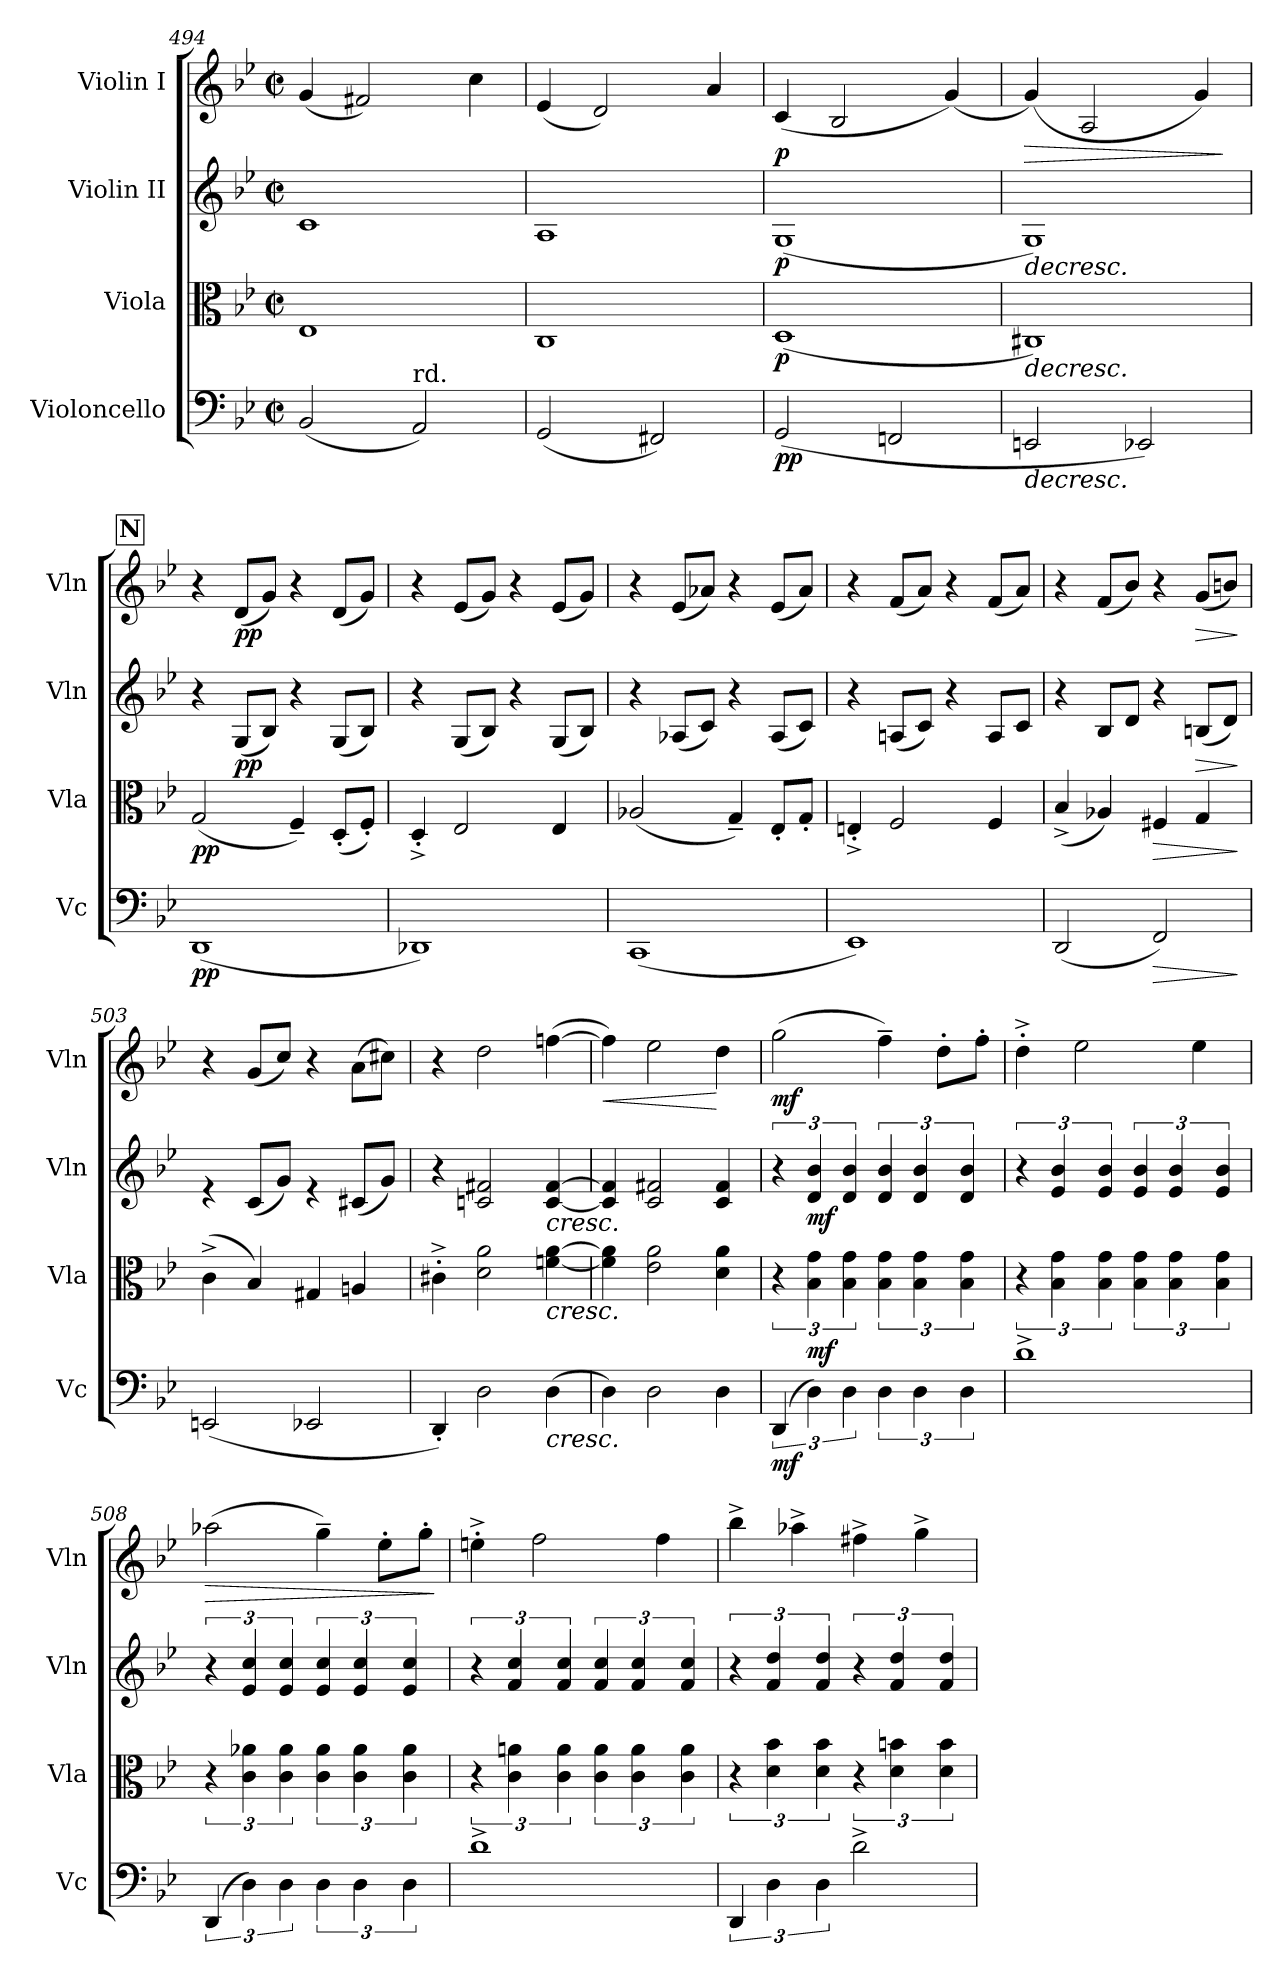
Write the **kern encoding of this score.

**kern	**dynam	**kern	**dynam	**kern	**dynam	**kern	**dynam
*part4	*part4	*part3	*part3	*part2	*part2	*part1	*part1
*staff4	*staff4	*staff3	*staff3	*staff2	*staff2	*staff1	*staff1
*I"Violoncello	*	*I"Viola	*	*I"Violin II	*	*I"Violin I	*
*I'Vc	*	*I'Vla	*	*I'Vln	*	*I'Vln	*
*clefF4	*	*clefC3	*	*clefG2	*	*clefG2	*
*k[b-e-]	*	*k[b-e-]	*	*k[b-e-]	*	*k[b-e-]	*
*M2/2	*	*M2/2	*	*M2/2	*	*M2/2	*
*met(c|)	*	*met(c|)	*	*met(c|)	*	*met(c|)	*
=494	=494	=494	=494	=494	=494	=494	=494
(<2BB-/	.	1E-	.	1c	.	(<4g/	.
.	.	.	.	.	.	2f#X/)	.
!LO:TX:a:t=rd.	!	!	!	!	!	!	!
2AA/)	.	.	.	.	.	.	.
.	.	.	.	.	.	4cc\	.
=495	=495	=495	=495	=495	=495	=495	=495
(<2GG/	.	1C	.	1A	.	(<4e-/	.
.	.	.	.	.	.	2d/)	.
2FF#X/)	.	.	.	.	.	.	.
.	.	.	.	.	.	4a/	.
=496	=496	=496	=496	=496	=496	=496	=496
!	!LO:DY:b	!	!	!	!	!	!
!	!LO:DY:n=1:b	!	!LO:DY:b	!	!LO:DY:b	!	!LO:DY:b
(>2GG/	p p	(<1D	p	(<1G	p	(<4c/	p
.	.	.	.	.	.	2B-/	.
2FFn/	.	.	.	.	.	.	.
.	.	.	.	.	.	(<4g/)	.
=497	=497	=497	=497	=497	=497	=497	=497
!	!LO:HP:b	!	!LO:HP:b	!	!LO:HP:b	!	!LO:HP:b
2EEn/	>	1C#X)	>	1G)	>	(<4g/)	>
.	.	.	.	.	.	2A/	.
2EE-X/)	.	.	.	.	.	.	.
.	.	.	.	.	.	4g/)	.
.	.	.	.	.	.	.	]
!!LO:LB:g=z
!!LO:REH:place=s1:a:B:fs=14:t=N
=498	=498	=498	=498	=498	=498	=498	=498
!	!LO:DY:b	!	!LO:DY:b	!	!	!	!
(<1DD	pp	(<2G/	pp	4r	.	4r	.
!	!	!	!	!	!LO:DY:b	!	!LO:DY:b
.	.	.	.	(<8G/L	pp	(<8d/L	pp
.	.	.	.	8B-/J)	.	8g/J)	.
.	.	4F~/)	.	4r	.	4r	.
.	.	(<8D'/L	.	(<8G/L	.	(<8d/L	.
.	.	8F'/J)	.	8B-/J)	.	8g/J)	.
=499	=499	=499	=499	=499	=499	=499	=499
1DD-X)	.	4D'^/	.	4r	.	4r	.
.	.	2E-/	.	(<8G/L	.	(<8e-/L	.
.	.	.	.	8B-/J)	.	8g/J)	.
.	.	.	.	4r	.	4r	.
.	.	4E-/	.	(<8G/L	.	(<8e-/L	.
.	.	.	.	8B-/J)	.	8g/J)	.
=500	=500	=500	=500	=500	=500	=500	=500
(<1CC	.	(<2A-X/	.	4r	.	4r	.
.	.	.	.	(<8A-X/L	.	(<8e-/L	.
.	.	.	.	8c/J)	.	8a-X/J)	.
.	.	4G~/)	.	4r	.	4r	.
.	.	8E-'/L	.	(<8A-/L	.	(<8e-/L	.
.	.	8G'/J	.	8c/J)	.	8a-/J)	.
=501	=501	=501	=501	=501	=501	=501	=501
1EE-)	.	4En'^/	.	4r	.	4r	.
.	.	2F/	.	(<8An/L	.	(<8f/L	.
.	.	.	.	8c/J)	.	8a/J)	.
.	.	.	.	4r	.	4r	.
.	.	4F/	.	8A/L	.	(<8f/L	.
.	.	.	.	8c/J	.	8a/J)	.
=502	=502	=502	=502	=502	=502	=502	=502
(<2DD/	.	(<4B-^/	.	4r	.	4r	.
.	.	4A-X/)	.	8B-/L	.	(<8f/L	.
.	.	.	.	8d/J	.	8b-/J)	.
!	!LO:HP:b	!	!LO:HP:b	!	!	!	!
2FF/)	>	4F#X/	>	4r	.	4r	.
!	!	!	!	!	!LO:HP:b	!	!LO:HP:b
.	.	4G/	.	(<8Bn/L	>	(<8g/L	>
.	.	.	.	8d/J)	.	8bn/J)	.
.	]	.	]	.	]	.	]
!!LO:LB:g=z
=503	=503	=503	=503	=503	=503	=503	=503
(<2EEn/	.	(>4c^\	.	4re	.	4r	.
.	.	4B-/)	.	(<8c/L	.	(<8g/L	.
.	.	.	.	8g/J)	.	8cc/J)	.
2EE-X/	.	4G#X/	.	4re	.	4r	.
.	.	4An/	.	(<8c#X/L	.	(>8a\L	.
.	.	.	.	8g/J)	.	8cc#X\J)	.
=504	=504	=504	=504	=504	=504	=504	=504
4DD'/)	.	4c#X'^\	.	4r	.	4r	.
2D\	.	2d\ 2a\	.	2cn/ 2f#X/	.	2dd\	.
!	!LO:HP:b	!	!LO:HP:b	!	!LO:HP:b	!	!
(>4D\	<	[4fn\ [4a\	<	[4c/ [4f#/	<	(<[4ffn\	.
=505	=505	=505	=505	=505	=505	=505	=505
!	!	!	!	!	!	!	!LO:HP:b
4D\)	.	4f\] 4a\]	.	4c/] 4f#/]	.	4ff\])	<
2D\	]	2e-\ 2a\	.	2c/ 2f#X/	.	2ee-\	.
4D\	.	4d\ 4a\	.	4c/ 4f#/	.	4dd\	[
.	.	.	]	.	]	.	.
=506	=506	=506	=506	=506	=506	=506	=506
!	!LO:DY:b	!	!	!	!	!	!LO:DY:b
(>6DD/	mf	6r	.	6r	.	(>2gg\	mf
!	!	!	!LO:DY:b	!	!LO:DY:b	!	!
6D\)	.	6B-\ 6g\	mf	6d/ 6b-/	mf	.	.
6D\	.	6B-\ 6g\	.	6d/ 6b-/	.	.	.
6D\	.	6B-\ 6g\	.	6d/ 6b-/	.	4ff~\)	.
6D\	.	6B-\ 6g\	.	6d/ 6b-/	.	.	.
.	.	.	.	.	.	8dd'\L	.
6D\	.	6B-\ 6g\	.	6d/ 6b-/	.	.	.
.	.	.	.	.	.	8ff'\J	.
=507	=507	=507	=507	=507	=507	=507	=507
1d^	.	6r	.	6r	.	4dd'^\	.
.	.	6B-\ 6g\	.	6e-/ 6b-/	.	.	.
.	.	.	.	.	.	2ee-\	.
.	.	6B-\ 6g\	.	6e-/ 6b-/	.	.	.
.	.	6B-\ 6g\	.	6e-/ 6b-/	.	.	.
.	.	6B-\ 6g\	.	6e-/ 6b-/	.	.	.
.	.	.	.	.	.	4ee-\	.
.	.	6B-\ 6g\	.	6e-/ 6b-/	.	.	.
=508	=508	=508	=508	=508	=508	=508	=508
!	!	!	!	!	!	!	!LO:HP:b
(>6DD/	.	6r	.	6r	.	(>2aa-X\	>
6D\)	.	6c\ 6a-X\	.	6e-/ 6cc/	.	.	.
6D\	.	6c\ 6a-\	.	6e-/ 6cc/	.	.	.
6D\	.	6c\ 6a-\	.	6e-/ 6cc/	.	4gg~\)	.
6D\	.	6c\ 6a-\	.	6e-/ 6cc/	.	.	.
.	.	.	.	.	.	8ee-'\L	.
6D\	.	6c\ 6a-\	.	6e-/ 6cc/	.	.	.
.	.	.	.	.	.	8gg'\J	.
.	[	.	[	.	[	.	]
!!LO:PB:g=z
=509	=509	=509	=509	=509	=509	=509	=509
1d^	.	6r	.	6r	.	4een'^\	.
.	.	6c\ 6an\	.	6f/ 6cc/	.	.	.
.	.	.	.	.	.	2ff\	.
.	.	6c\ 6a\	.	6f/ 6cc/	.	.	.
.	.	6c\ 6a\	.	6f/ 6cc/	.	.	.
.	.	6c\ 6a\	.	6f/ 6cc/	.	.	.
.	.	.	.	.	.	4ff\	.
.	.	6c\ 6a\	.	6f/ 6cc/	.	.	.
=510	=510	=510	=510	=510	=510	=510	=510
6DD/	.	6r	.	6r	.	4bb-^\	.
6D\	.	6d\ 6b-\	.	6f/ 6dd/	.	.	.
.	.	.	.	.	.	4aa-X^\	.
6D\	.	6d\ 6b-\	.	6f/ 6dd/	.	.	.
2d^\	.	6r	.	6r	.	4ff#X^\	.
.	.	6d\ 6bn\	.	6f/ 6dd/	.	.	.
.	.	.	.	.	.	4gg^\	.
.	.	6d\ 6b\	.	6f/ 6dd/	.	.	.
=	=	=	=	=	=	=	=
*-	*-	*-	*-	*-	*-	*-	*-
